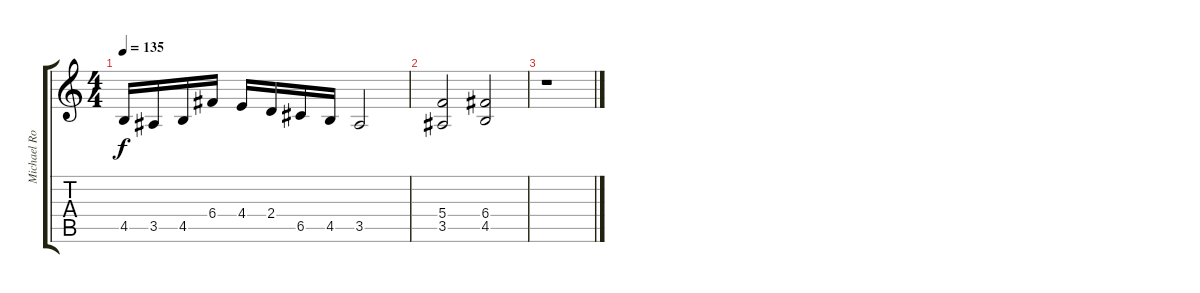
\track ("Michael Romeo Lead" "Michael Ro") {instrument distortionguitar}
\staff {score tabs}
\tuning (D4 A3 F3 C3 G2 D2) {hide}
\ts (4 4)
\tempo 135
\clef g2
\ks c
4.5.16{dy f} 3.5.16 4.5.16 6.4.16 4.4.16 2.4.16 6.5.16 4.5.16 3.5.2 |
(5.4 3.5).2 (6.4 4.5).2 |
r.1{txt ""}
